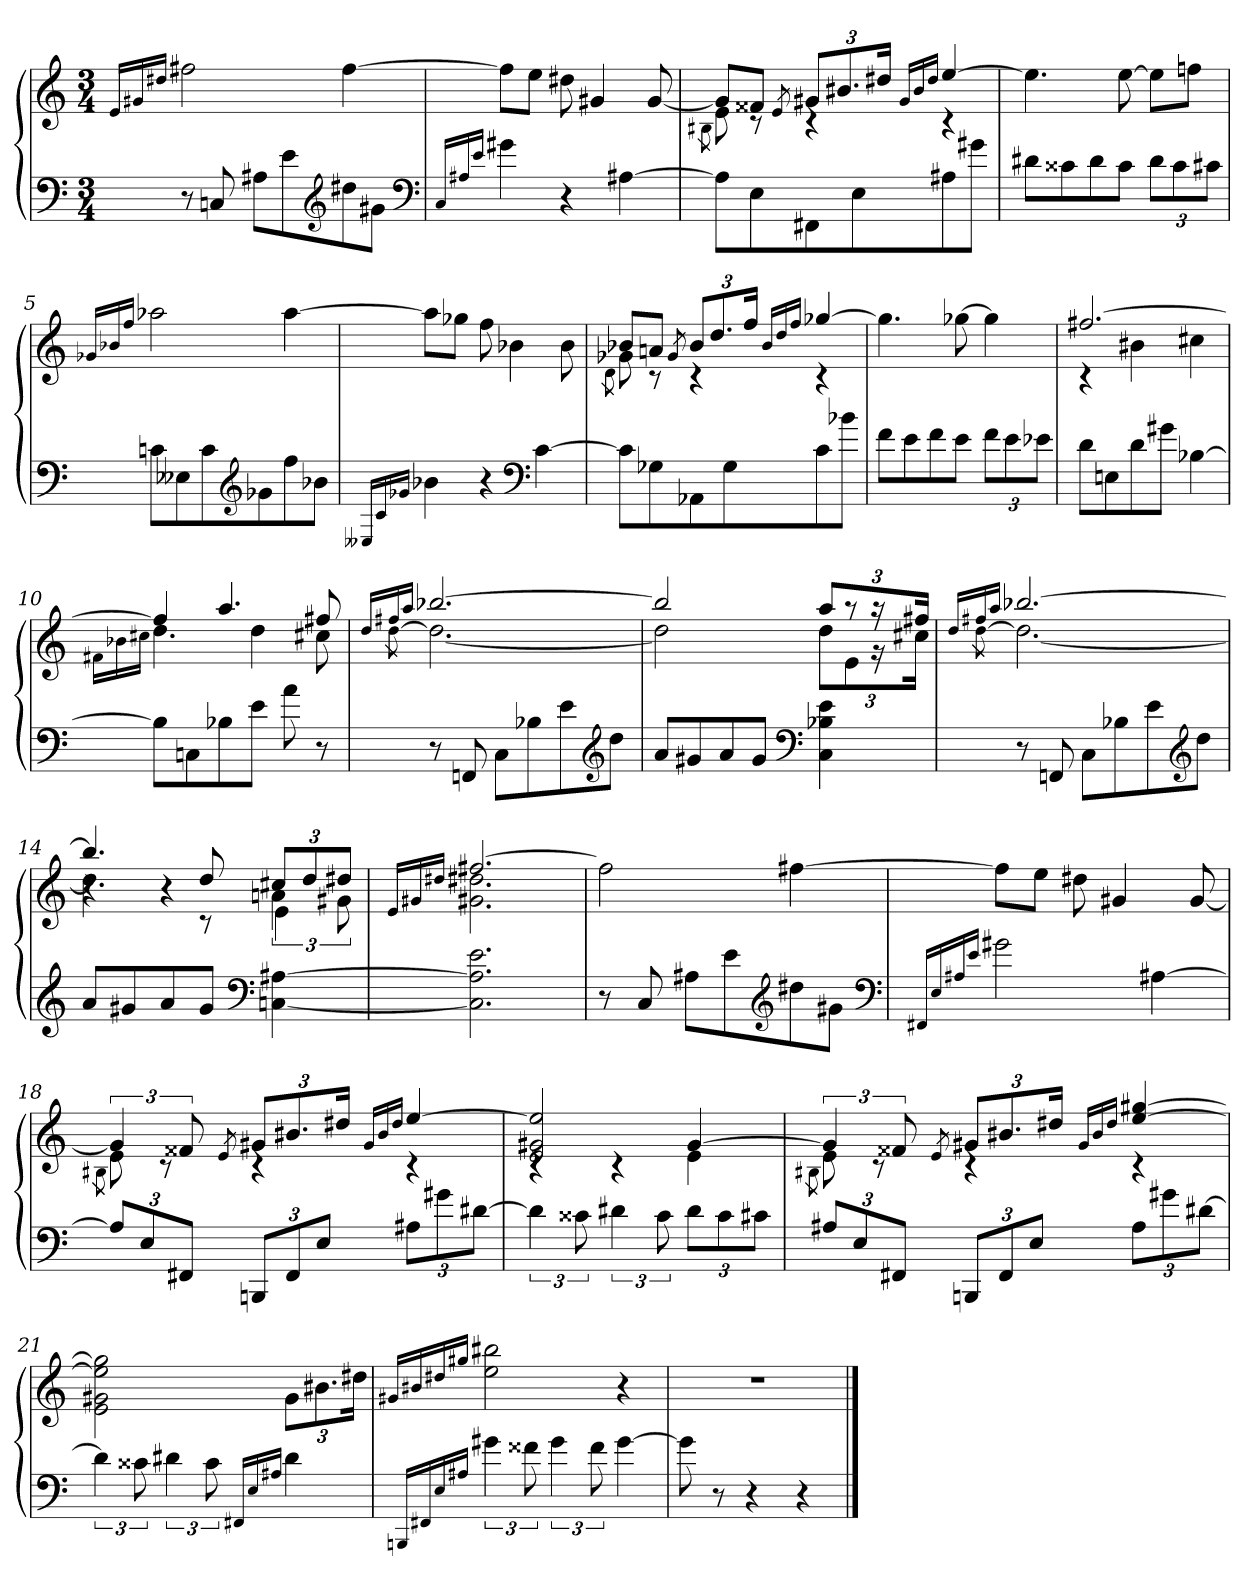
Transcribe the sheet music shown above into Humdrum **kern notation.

**kern	**kern
*part1	*part1
*staff2	*staff1
*clefF4	*clefG2
*k[]	*k[]
*M3/4	*M3/4
=1	=1
.	16qqe/LL
.	16qqg#X/
.	16qqdd#X/JJ
8r	2ff#X
8Cn	.
8A#XL	.
8e	.
*clefG2	*
8dd#X	[4ff#
8g#XJ	.
*clefF4	*
=2	=2
16qqC/LL	.
16qqA#X/	.
16qqe/JJ	.
4g#X	8ff#L]
.	8eeJ
4r	8dd#X
.	4g#X
[4A#X	.
.	[8g#
=3	=3
*	*^
.	.	8qB#X\
8A#L]	8g#L]	8e
8E	8f##XJ	8rc
.	8qe/	.
8FF#X	12g#XL	4rc
.	12.b#X	.
8E	.	.
.	24dd#XJk	.
.	16qqg#/LL	.
.	16qqb#/	.
.	16qqdd#/JJ	.
8A#X	[4ee	4rc
8g#XJ	.	.
*	*v	*v
=4	=4
8d#XL	4.ee]
8c##X	.
8d#	.
8c##J	[8ee
12d#L	8eeL]
12c##	.
.	8ffnJ
12c#XJ	.
=5	=5
.	16qqg-X/LL
.	16qqb-X/
.	16qqff/JJ
8cnL	2aa-X
8E--X	.
8c	.
*clefG2	*
8g-X	.
8ff	[4aa-
8b-XJ	.
=6	=6
16qqE--X/LL	.
16qqc/	.
16qqg-X/JJ	.
4b-X	8aa-L]
.	8gg-XJ
4r	8ff
.	4b-X
*clefF4	*
[4c	.
.	8b-
=7	=7
*	*^
.	.	8qd\
8cL]	8b-XL	8g-X
8G-X	8anJ	8rc
.	8qg-/	.
8AA-X	12b-L	4rc
.	12.dd	.
8G-	.	.
.	24ffJk	.
.	16qqb-/LL	.
.	16qqdd/	.
.	16qqff/JJ	.
8c	[4gg-X	4rc
8b-XJ	.	.
*	*v	*v
=8	=8
8fL	4.gg-]
8e	.
8f	.
8eJ	[8gg-X
12fL	4gg-]
12e	.
12e-XJ	.
=9	=9
*	*^
8dL	[2.ff#X	4rc
8En	.	.
8d	.	4b#X
8g#XJ	.	.
[4B-X	.	4cc#X
=10	=10	=10
.	.	16qqf#X\LL
.	.	16qqb-X\
.	.	16qqcc#X\JJ
8B-L]	4ff#]	4.dd
8Cn	.	.
8B-X	4.aa	.
8eJ	.	4dd
8a	.	.
8r	8ff#X	8cc#X
=11	=11	=11
.	16qqdd/LL	.
.	16qqff#X/	.
.	16qqaa/JJ	[8qdd\
8r	[2.bb-X	2.dd_
8FFn	.	.
8CL	.	.
8B-X	.	.
8e	.	.
*clefG2	*	*
8ddJ	.	.
=12	=12	=12
8aL	2bb-]	2dd]
8g#X	.	.
8a	.	.
8g#J	.	.
*clefF4	*	*
4C 4B-X 4e	12aaL	12ddL
.	12r	12e
.	24r	24r
.	24ff#XJk	24cc#XJk
=13	=13	=13
.	16qqdd/LL	.
.	16qqff#X/	.
.	16qqaa/JJ	[8qdd\
8r	[2.bb-X	2.dd_
8FFn	.	.
8CL	.	.
8B-X	.	.
8e	.	.
*clefG2	*	*
8ddJ	.	.
=14	=14	=14
*	*	*^
8aL	4.bb-]	4.dd]	4r
8g#X	.	.	.
8a	.	.	4r
8g#J	8dd	8rc	.
*clefF4	*	*	*
[4Cn [4A#X	12cc#XL	6an	4e\
.	12dd	.	.
.	12dd#XJ	12g#X	.
*	*v	*v	*v
=15	=15
.	16qqe/LL
.	16qqg#X/
.	16qqdd#X/JJ
*	*^
2.C] 2.A#] 2.e	[2.ff#X	2.g#X 2.dd#X
*	*v	*v
=16	=16
8r	2ff#]
8C	.
8A#XL	.
8e	.
*clefG2	*
8dd#X	[4ff#X
8g#XJ	.
*clefF4	*
=17	=17
16qqFF#X/LL	.
16qqE/	.
16qqA#X/	.
16qqe/JJ	.
2g#X	8ff#L]
.	8eeJ
.	8dd#X
.	4g#X
[4A#X	.
.	[8g#
=18	=18
*	*^
.	.	8qB#X\
12A#L]	6g#]	8e
12E	.	.
.	.	8rc
12FF#XJ	12f##X	.
.	8qe/	.
12BBBnL	12g#XL	4rc
12FF#	12.b#X	.
12EJ	.	.
.	24dd#XJk	.
.	16qqg#/LL	.
.	16qqb#/	.
.	16qqdd#/JJ	.
12A#XL	[4ee	4rc
12g#X	.	.
[12d#XJ	.	.
=19	=19	=19
6d#]	2e 2g#X 2ee]	4rc
12c##X	.	.
6d#X	.	4rc
12c##	.	.
12d#L	[4g#	4e
12c##	.	.
12c#XJ	.	.
=20	=20	=20
.	.	8qB#X\
12A#XL	6g#]	8e
12E	.	.
.	.	8rc
12FF#XJ	12f##X	.
.	8qe/	.
12BBBnL	12g#XL	4rc
12FF#	12.b#X	.
12EJ	.	.
.	24dd#XJk	.
.	16qqg#/LL	.
.	16qqb#/	.
.	16qqdd#/JJ	.
12A#L	[4ee [4gg#X	4rc
12g#X	.	.
[12d#XJ	.	.
*	*v	*v
=21	=21
6d#]	2e 2g#X 2ee] 2gg#]
12c##X	.
6d#X	.
12c##	.
16qqFF#X/LL	.
16qqE/	.
16qqA#X/JJ	.
4d#	12g#L
.	12.b#X
.	24dd#XJk
=22	=22
16qqBBBn/LL	16qqg#X/LL
16qqFF#X/	16qqb#X/
16qqE/	16qqdd#X/
16qqA#X/JJ	16qqgg#X/JJ
6g#X	2ee 2bb#X
12f##X	.
6g#	.
12f##	.
[4g#	4r
=23	=23
8g#]	2.r
8r	.
4r	.
4r	.
==	==
*-	*-
